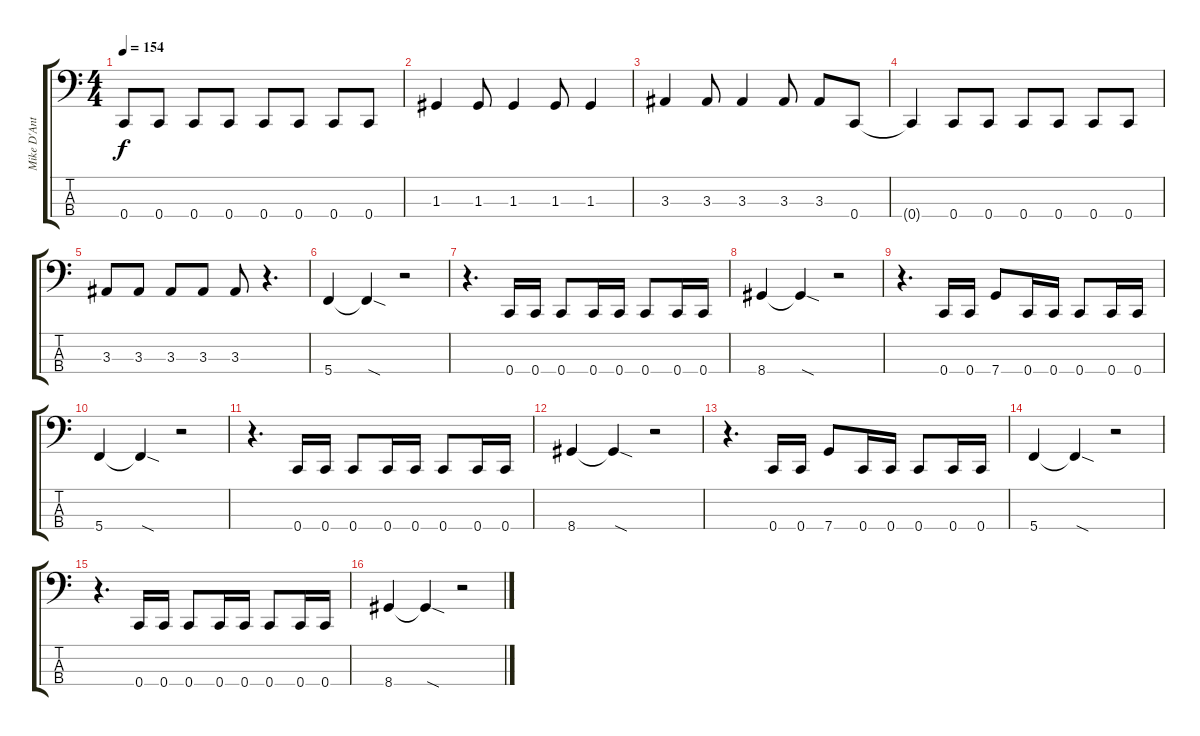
\track ("Mike D'Antonio" "Mike D'Ant") {instrument electricbasspick}
\staff {score tabs}
\tuning (F2 C2 G1 C1) {hide}
\ts (4 4)
\tempo 154
\clef f4
\ks c
0.4.8{dy f} 0.4.8 0.4.8 0.4.8 0.4.8 0.4.8 0.4.8 0.4.8 |
1.3.4 1.3.8 1.3.4 1.3.8 1.3.4 |
3.3.4 3.3.8 3.3.4 3.3.8 3.3.8 0.4.8 |
0.4{t}.4 0.4.8 0.4.8 0.4.8 0.4.8 0.4.8 0.4.8 |
3.3.8 3.3.8 3.3.8 3.3.8 3.3.8 r.4{d} |
5.4.4 5.4{sod t}.4 r.2 |
r.4{d} 0.4.16 0.4.16 0.4.8 0.4.16 0.4.16 0.4.8 0.4.16 0.4.16 |
8.4.4 8.4{sod t}.4 r.2 |
r.4{d} 0.4.16 0.4.16 7.4.8 0.4.16 0.4.16 0.4.8 0.4.16 0.4.16 |
5.4.4 5.4{sod t}.4 r.2 |
r.4{d} 0.4.16 0.4.16 0.4.8 0.4.16 0.4.16 0.4.8 0.4.16 0.4.16 |
8.4.4 8.4{sod t}.4 r.2 |
r.4{d} 0.4.16 0.4.16 7.4.8 0.4.16 0.4.16 0.4.8 0.4.16 0.4.16 |
5.4.4 5.4{sod t}.4 r.2 |
r.4{d} 0.4.16 0.4.16 0.4.8 0.4.16 0.4.16 0.4.8 0.4.16 0.4.16 |
8.4.4 8.4{sod t}.4 r.2
